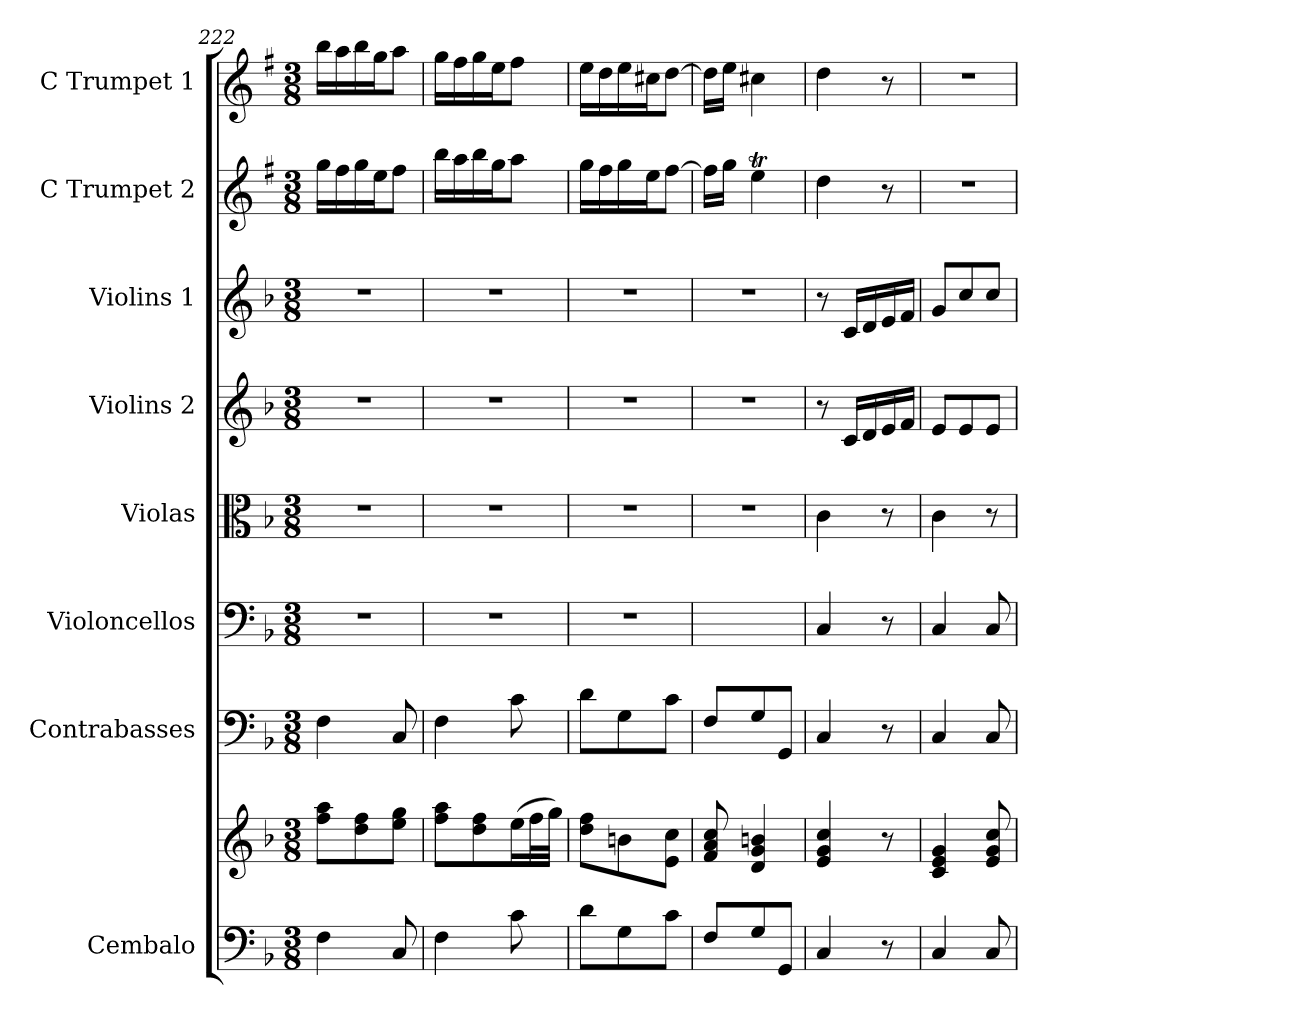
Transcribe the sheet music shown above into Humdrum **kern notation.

**kern	**kern	**kern	**kern	**kern	**kern	**kern	**kern	**kern
*part8	*part8	*part7	*part6	*part5	*part4	*part3	*part2	*part1
*staff9	*staff8	*staff7	*staff6	*staff5	*staff4	*staff3	*staff2	*staff1
*I"Cembalo	*	*I"Contrabasses	*I"Violoncellos	*I"Violas	*I"Violins 2	*I"Violins 1	*I"C Trumpet 2	*I"C Trumpet 1
*I'Cbl.	*	*I'Cbs.	*I'Vcs.	*I'Vlas.	*I'Vlns. 2	*I'Vlns. 1	*I'C Tpt. 2	*I'C Tpt. 1
!!LO:PB:g=z
*clefF4	*clefG2	*clefF4	*clefF4	*clefC3	*clefG2	*clefG2	*clefG2	*clefG2
*	*	*	*	*	*	*	*ITrd1c2	*ITrd1c2
*k[b-]	*k[b-]	*k[b-]	*k[b-]	*k[b-]	*k[b-]	*k[b-]	*k[b-]	*k[b-]
*M3/8	*M3/8	*M3/8	*M3/8	*M3/8	*M3/8	*M3/8	*M3/8	*M3/8
=222	=222	=222	=222	=222	=222	=222	=222	=222
4F\	8ff\ 8aa\L	4F\	4.r	4.r	4.r	4.r	16ff\LL	16aa\LL
.	.	.	.	.	.	.	16ee\	16gg\
.	8dd\ 8ff\	.	.	.	.	.	16ff\	16aa\
.	.	.	.	.	.	.	16dd\J	16ff\J
8C/	8ee\ 8gg\J	8C/	.	.	.	.	8ee\J	8gg\J
=223	=223	=223	=223	=223	=223	=223	=223	=223
4F\	8ff\ 8aa\L	4F\	4.r	4.r	4.r	4.r	16aa\LL	16ff\LL
.	.	.	.	.	.	.	16gg\	16ee\
.	8dd\ 8ff\	.	.	.	.	.	16aa\	16ff\
.	.	.	.	.	.	.	16ff\J	16dd\J
8c\	(>16ee\L	8c\	.	.	.	.	8gg\J	8ee\J
.	32ff\L	.	.	.	.	.	.	.
.	32gg\JJJ)	.	.	.	.	.	.	.
=224	=224	=224	=224	=224	=224	=224	=224	=224
8d\L	8dd\ 8ff\L	8d\L	4.r	4.r	4.r	4.r	16ff\LL	16dd\LL
.	.	.	.	.	.	.	16ee\	16cc\
8G\	8bn\	8G\	.	.	.	.	16ff\	16dd\
.	.	.	.	.	.	.	16dd\J	16bn\J
8c\J	8e\ 8cc\J	8c\J	.	.	.	.	[8ee\J	[8cc\J
=225	=225	=225	=225	=225	=225	=225	=225	=225
8F/L	8f/ 8a/ 8cc/	8F/L	4.ryy	4.r	4.r	4.r	16ee\LL]	16cc\LL]
.	.	.	.	.	.	.	16ff\JJ	16dd\JJ
8G/	4d/ 4g/ 4bn/	8G/	.	.	.	.	4ddT\	4bn\
8GG/J	.	8GG/J	.	.	.	.	.	.
=226	=226	=226	=226	=226	=226	=226	=226	=226
4C/	4e/ 4g/ 4cc/	4C/	4C/	4c\	8r	8r	4cc\	4cc\
.	.	.	.	.	16c/LL	16c/LL	.	.
.	.	.	.	.	16d/	16d/	.	.
8r	8r	8r	8r	8r	16e/	16e/	8r	8r
.	.	.	.	.	16f/JJ	16f/JJ	.	.
=227	=227	=227	=227	=227	=227	=227	=227	=227
4C/	4c/ 4e/ 4g/	4C/	4C/	4c\	8e/L	8g/L	4.r	4.r
.	.	.	.	.	8e/	8cc/	.	.
8C/	8e/ 8g/ 8cc/	8C/	8C/	8r	8e/J	8cc/J	.	.
=	=	=	=	=	=	=	=	=
*-	*-	*-	*-	*-	*-	*-	*-	*-
